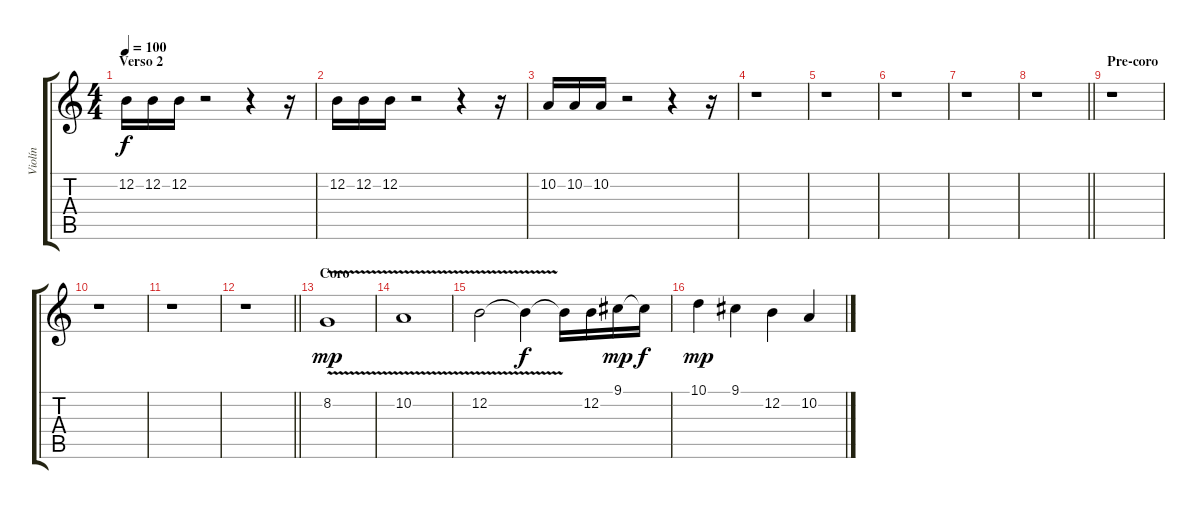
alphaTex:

\track ("Violín" "Violín") {instrument violin}
\staff {score tabs}
\tuning (E4 B3 G3 D3 A2 E2) {hide}
\ts (4 4)
\section ("" "Verso 2")
\tempo 100
\clef g2
\ks c
12.2.16{dy f} 12.2.16 12.2.16 r.2 r.4 r.16 |
12.2.16 12.2.16 12.2.16 r.2 r.4 r.16 |
10.2.16 10.2.16 10.2.16 r.2 r.4 r.16 |
r.1 |
r.1 |
r.1 |
r.1 |
\barLineRight lightlight
r.1 |
\section ("" "Pre-coro")
r.1 |
r.1 |
r.1 |
\barLineRight lightlight
r.1 |
\section ("" "Coro")
8.2{v}.1{dy mp} |
10.2{v}.1 |
12.2{v}.2 12.2{t}.4{dy f} 12.2{t}.16 12.2.16 9.1.16{dy mp} 9.1{t}.16{dy f} |
10.1.4{dy mp} 9.1.4 12.2.4 10.2.4
